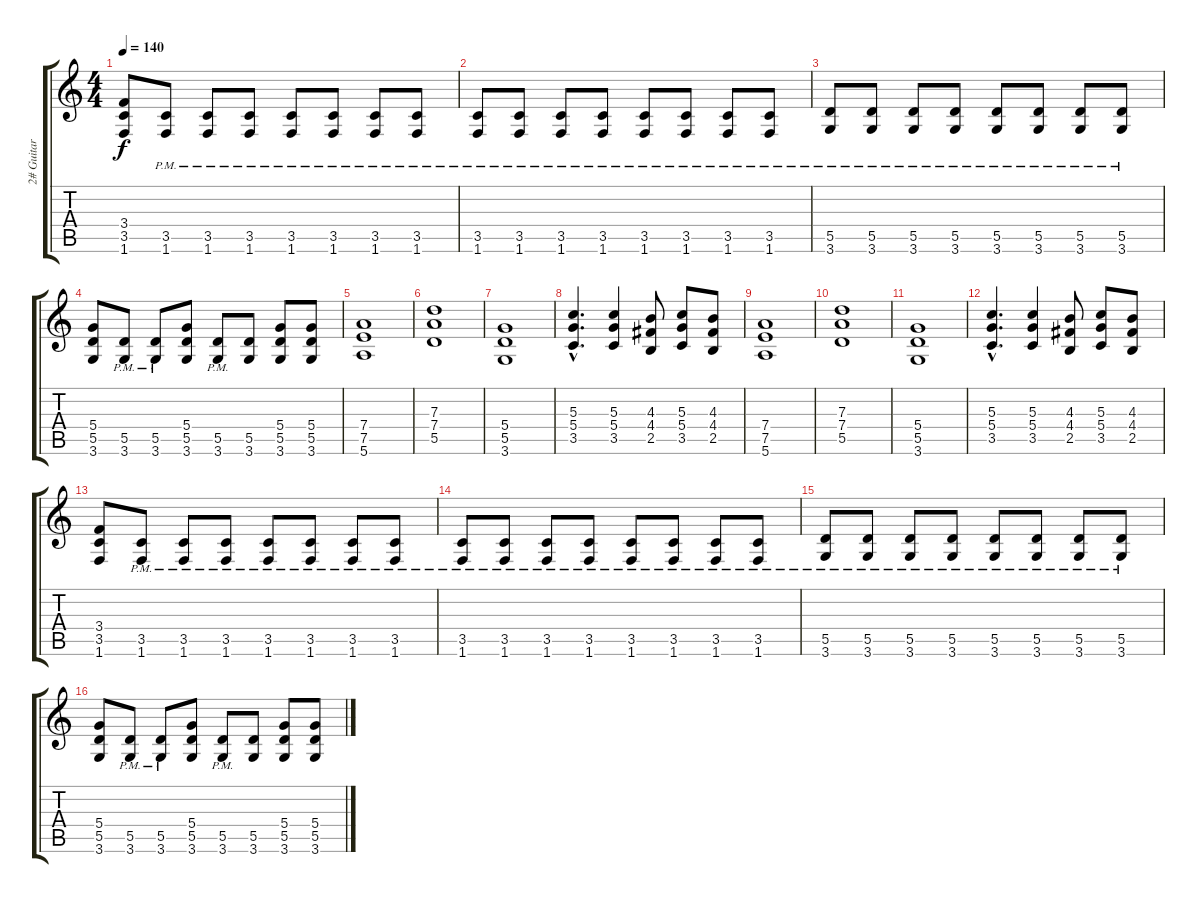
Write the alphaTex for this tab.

\track ("2# Guitar" "2# Guitar") {instrument distortionguitar}
\staff {score tabs}
\tuning (E4 B3 G3 D3 A2 E2) {hide}
\ts (4 4)
\tempo 140
\clef g2
\ks c
(3.4 3.5 1.6).8{dy f} (3.5{pm} 1.6{pm}).8 (3.5{pm} 1.6{pm}).8 (3.5{pm} 1.6{pm}).8 (3.5{pm} 1.6{pm}).8 (3.5{pm} 1.6{pm}).8 (3.5{pm} 1.6{pm}).8 (3.5{pm} 1.6{pm}).8 |
(3.5{pm} 1.6{pm}).8 (3.5{pm} 1.6{pm}).8 (3.5{pm} 1.6{pm}).8 (3.5{pm} 1.6{pm}).8 (3.5{pm} 1.6{pm}).8 (3.5{pm} 1.6{pm}).8 (3.5{pm} 1.6{pm}).8 (3.5{pm} 1.6{pm}).8 |
(5.5{pm} 3.6{pm}).8 (5.5{pm} 3.6{pm}).8 (5.5{pm} 3.6{pm}).8 (5.5{pm} 3.6{pm}).8 (5.5{pm} 3.6{pm}).8 (5.5{pm} 3.6{pm}).8 (5.5{pm} 3.6{pm}).8 (5.5{pm} 3.6{pm}).8 |
(5.4 5.5 3.6).8 (5.5{pm} 3.6{pm}).8 (5.5{pm} 3.6{pm}).8 (5.4 5.5 3.6).8 (5.5{pm} 3.6{pm}).8 (5.5 3.6).8 (5.4 5.5 3.6).8 (5.4 5.5 3.6).8 |
(7.4 7.5 5.6).1 |
(7.3 7.4 5.5).1 |
(5.4 5.5 3.6).1 |
(5.3{hac} 5.4{hac} 3.5{hac}).4{d} (5.3 5.4 3.5).4 (4.3 4.4 2.5).8 (5.3 5.4 3.5).8 (4.3 4.4 2.5).8 |
(7.4 7.5 5.6).1 |
(7.3 7.4 5.5).1 |
(5.4 5.5 3.6).1 |
(5.3{hac} 5.4{hac} 3.5{hac}).4{d} (5.3 5.4 3.5).4 (4.3 4.4 2.5).8 (5.3 5.4 3.5).8 (4.3 4.4 2.5).8 |
(3.4 3.5 1.6).8 (3.5{pm} 1.6{pm}).8 (3.5{pm} 1.6{pm}).8 (3.5{pm} 1.6{pm}).8 (3.5{pm} 1.6{pm}).8 (3.5{pm} 1.6{pm}).8 (3.5{pm} 1.6{pm}).8 (3.5{pm} 1.6{pm}).8 |
(3.5{pm} 1.6{pm}).8 (3.5{pm} 1.6{pm}).8 (3.5{pm} 1.6{pm}).8 (3.5{pm} 1.6{pm}).8 (3.5{pm} 1.6{pm}).8 (3.5{pm} 1.6{pm}).8 (3.5{pm} 1.6{pm}).8 (3.5{pm} 1.6{pm}).8 |
(5.5{pm} 3.6{pm}).8 (5.5{pm} 3.6{pm}).8 (5.5{pm} 3.6{pm}).8 (5.5{pm} 3.6{pm}).8 (5.5{pm} 3.6{pm}).8 (5.5{pm} 3.6{pm}).8 (5.5{pm} 3.6{pm}).8 (5.5{pm} 3.6{pm}).8 |
(5.4 5.5 3.6).8 (5.5{pm} 3.6{pm}).8 (5.5{pm} 3.6{pm}).8 (5.4 5.5 3.6).8 (5.5{pm} 3.6{pm}).8 (5.5 3.6).8 (5.4 5.5 3.6).8 (5.4 5.5 3.6).8
